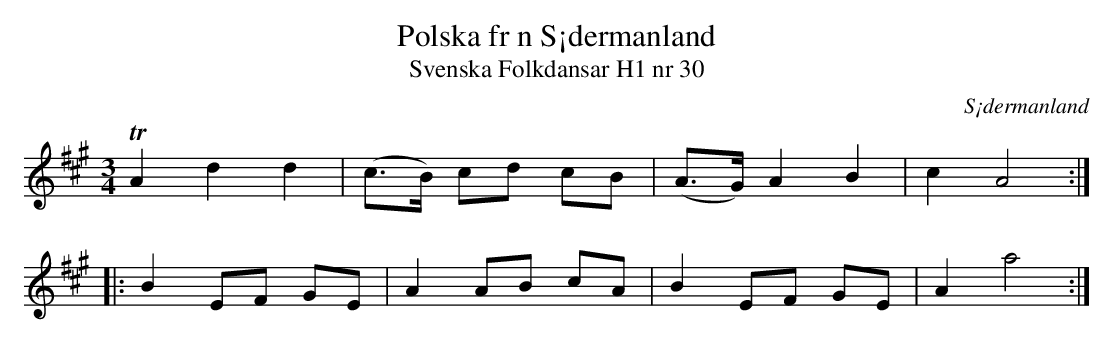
X:1
T:Polska fr n S¡dermanland
T:Svenska Folkdansar H1 nr 30
O:S¡dermanland
M:3/4
L:1/8
K:A
TA2 d2 d2 | (c>B) cd cB | (A>G) A2 B2 | c2 A4 ::
B2  EF GE | A2    AB cA | B2    EF GE | A2 a4 :|
